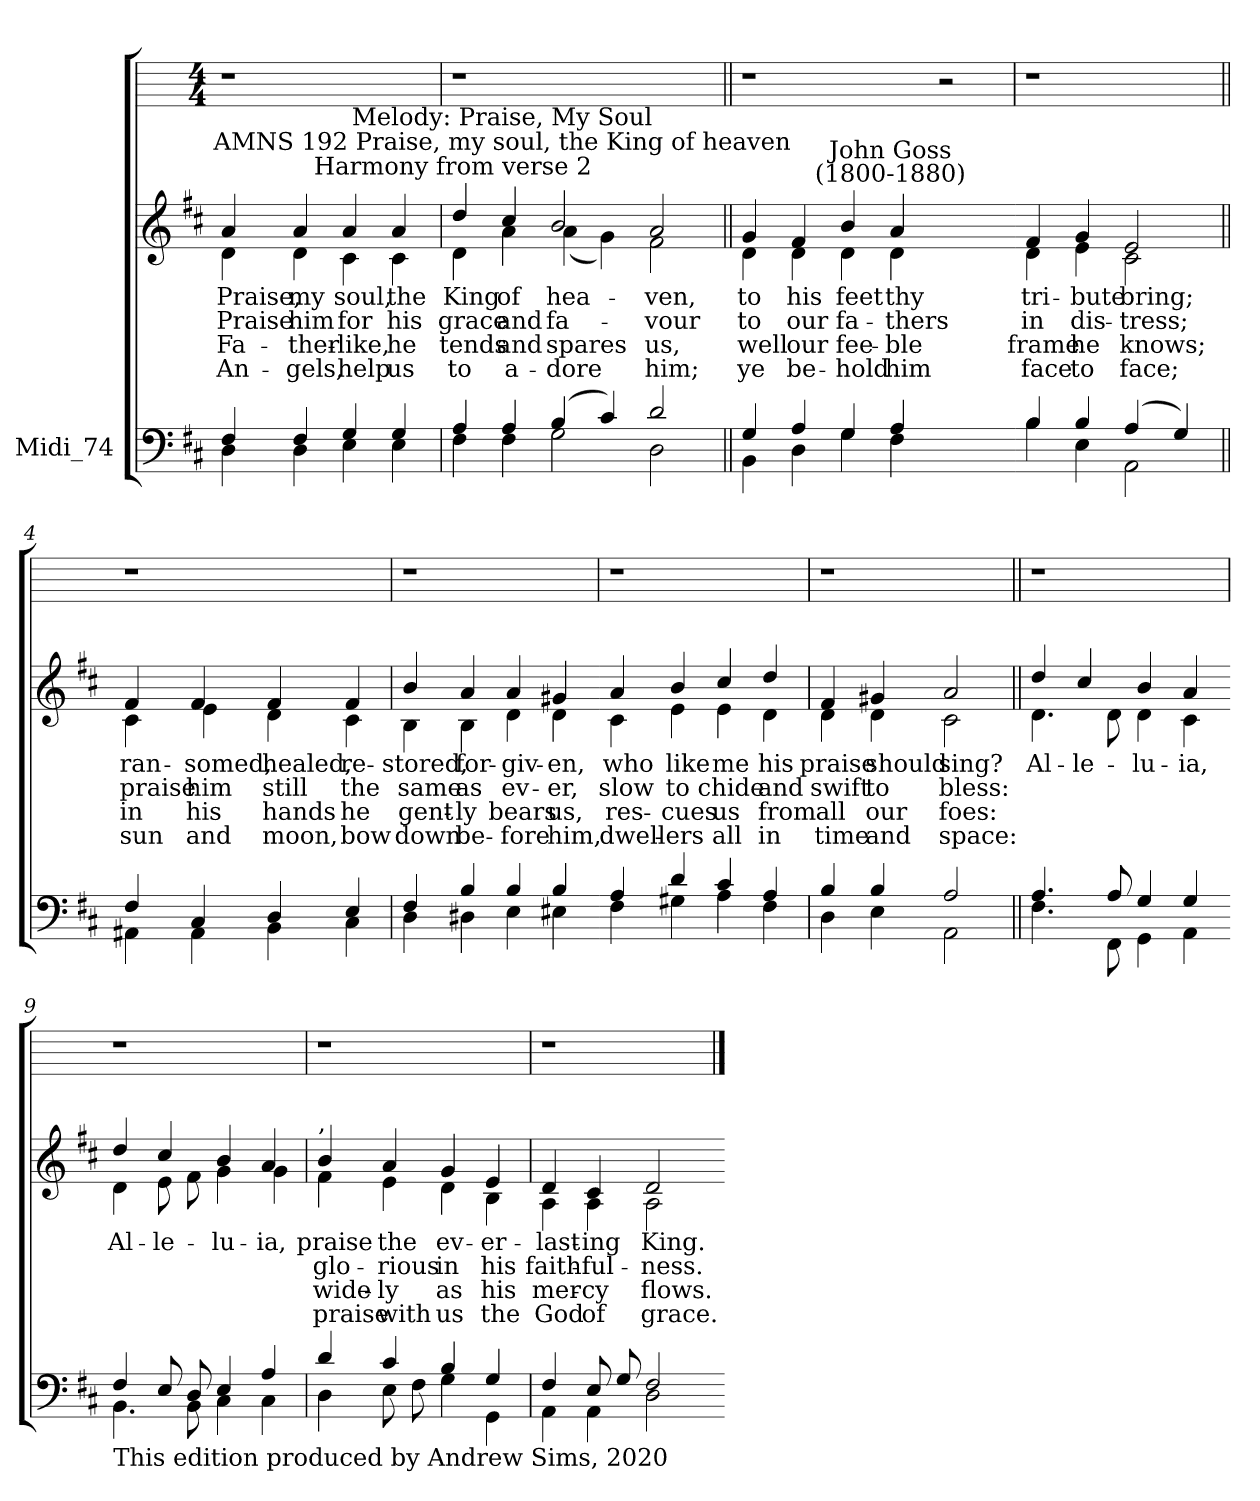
**kern	**kern	**text	**text	**text	**text	**kern
*part3	*part2	*part2	*part2	*part2	*part2	*part1
*staff3	*staff2	*staff2	*staff2	*staff2	*staff2	*staff1
*I"Midi_74	*	*	*	*	*	*
*clefF4	*clefG2	*	*	*	*	*
*k[f#c#]	*k[f#c#]	*	*	*	*	*
*D:	*D:	*	*	*	*	*
*	*	*	*	*	*	*M4/4
=	=	=	=	=	=	=
*^	*	*	*	*	*	*
!	!	!LO:TX:a:cj:t=H. F. Lyte\n(1793-1847)	!	!	!	!	!
!	!	!	!LO:LY:b	!LO:LY:b	!LO:LY:b	!LO:LY:b	!
*	*	*^	*	*	*	*	*
4F#/	4D\	4a/	4d\	Praise,	Praise	Fa-	-An-	1r
!	!	!	!	!LO:LY:b	!LO:LY:b	!LO:LY:b	!LO:LY:b	!
4F#/	4D\	4a/	4d\	-my	him	ther-	-gels,	.
!	!	!	!	!LO:LY:b	!LO:LY:b	!LO:LY:b	!LO:LY:b	!
4G/	4E\	4a/	4c#\	soul,	for	like,	help	.
!	!	!	!	!LO:LY:b	!LO:LY:b	!LO:LY:b	!LO:LY:b	!
4G/	4E\	4a/	4c#\	the	his	he	us	.
=1	=1	=1	=1	=1	=1	=1	=1	=1
!	!	!LO:TX:a:cj:t=Harmony from verse 2	!	!	!	!	!	!
!	!	!	!	!LO:LY:b	!LO:LY:b	!LO:LY:b	!LO:LY:b	!
4A/	4F#\	4dd/	4d\	King	grace	tends	to	1r
!	!	!LO:TX:a:cj:t=AMNS 192 Praise, my soul, the King of heaven	!	!	!	!	!	!
!	!	!LO:TX:a:cj:t=Melody&colon; Praise, My Soul	!	!	!	!	!	!
!	!	!	!	!LO:LY:b	!LO:LY:b	!LO:LY:b	!LO:LY:b	!
4A/	4F#\	4cc#/	4a\	of	and	and	a-	.
!	!	!	!	!LO:LY:b	!LO:LY:b	!LO:LY:b	!LO:LY:b	!
(>4B/	2G\	2b/	(<4a\	-hea-	-fa-	-spares	dore	.
4c#/)	.	.	4g\)	.	.	.	.	.
!	!	!	!	!LO:LY:b	!LO:LY:b	!LO:LY:b	!LO:LY:b	!
2d/	2D\	2a/	2f#\	ven,	vour	us,	him;	2ryy
=2||	=2||	=2||	=2||	=2||	=2||	=2||	=2||	=2||
!	!	!	!	!LO:LY:b	!LO:LY:b	!LO:LY:b	!LO:LY:b	!
4G/	4BB\	4g/	4d\	to	to	well	ye	1r
!	!	!	!	!LO:LY:b	!LO:LY:b	!LO:LY:b	!LO:LY:b	!
4A/	4D\	4f#/	4d\	his	our	our	be-	.
!	!	!	!	!LO:LY:b	!LO:LY:b	!LO:LY:b	!LO:LY:b	!
4G/	4G\	4b/	4d\	-feet	fa-	-fee-	-hold	.
!	!	!LO:TX:a:cj:t=John Goss\n(1800-1880)	!	!	!	!	!	!
!	!	!	!	!LO:LY:b	!LO:LY:b	!LO:LY:b	!LO:LY:b	!
4A/	4F#\	4a/	4d\	thy	thers	ble	him	.
2ryy	2ryy	2ryy	2ryy	.	.	.	.	2r
!!LO:LB:g=z
=3-	=3-	=3-	=3-	=3	=3	=3	=3	=3
!	!	!	!	!LO:LY:b	!LO:LY:b	!LO:LY:b	!LO:LY:b	!
4B/	4B\	4f#/	4d\	tri-	-in	frame	face	1r
!	!	!	!	!LO:LY:b	!LO:LY:b	!LO:LY:b	!LO:LY:b	!
4B/	4E\	4g/	4e\	bute	dis-	-he	to	.
!	!	!	!	!LO:LY:b	!LO:LY:b	!LO:LY:b	!LO:LY:b	!
(>4A/	2AA\	2e/	2c#\	bring;	tress;	knows;	face;	.
4G/)	.	.	.	.	.	.	.	.
=4||	=4||	=4||	=4||	=4||	=4||	=4||	=4||	=4||
!	!	!	!	!LO:LY:b	!LO:LY:b	!LO:LY:b	!LO:LY:b	!
4F#/	4AA#X\	4f#/	4c#\	ran-	-praise	in	sun	1r
!	!	!	!	!LO:LY:b	!LO:LY:b	!LO:LY:b	!LO:LY:b	!
4C#/	4AA#\	4f#/	4e\	somed,	him	his	and	.
!	!	!	!	!LO:LY:b	!LO:LY:b	!LO:LY:b	!LO:LY:b	!
4D/	4BB\	4f#/	4d\	healed,	still	hands	moon,	.
!	!	!	!	!LO:LY:b	!LO:LY:b	!LO:LY:b	!LO:LY:b	!
4E/	4C#\	4f#/	4c#\	re-	-the	he	bow	.
=5	=5	=5	=5	=5	=5	=5	=5	=5
!	!	!	!	!LO:LY:b	!LO:LY:b	!LO:LY:b	!LO:LY:b	!
4F#/	4D\	4b/	4B\	stored,	same	gent-	-down	1r
!	!	!	!	!LO:LY:b	!LO:LY:b	!LO:LY:b	!LO:LY:b	!
4B/	4D#X\	4a/	4B\	for-	-as	ly	be-	.
!	!	!	!	!LO:LY:b	!LO:LY:b	!LO:LY:b	!LO:LY:b	!
4B/	4E\	4a/	4d\	-giv-	-ev-	-bears	fore	.
!	!	!	!	!LO:LY:b	!LO:LY:b	!LO:LY:b	!LO:LY:b	!
4B/	4E#X\	4g#X/	4d\	en,	er,	us,	him,	.
!!LO:LB:g=z
=6-	=6-	=6-	=6-	=6	=6	=6	=6	=6
!	!	!	!	!LO:LY:b	!LO:LY:b	!LO:LY:b	!LO:LY:b	!
4A/	4F#\	4a/	4c#\	who	slow	res-	-dwell-	1r
!	!	!	!	!LO:LY:b	!LO:LY:b	!LO:LY:b	!LO:LY:b	!
4d/	4G#X\	4b/	4e\	-like	to	cues	ers	.
!	!	!	!	!LO:LY:b	!LO:LY:b	!LO:LY:b	!LO:LY:b	!
4c#/	4A\	4cc#/	4e\	me	chide	us	all	.
!	!	!	!	!LO:LY:b	!LO:LY:b	!LO:LY:b	!LO:LY:b	!
4A/	4F#\	4dd/	4d\	his	and	from	in	.
=7	=7	=7	=7	=7	=7	=7	=7	=7
!	!	!	!	!LO:LY:b	!LO:LY:b	!LO:LY:b	!LO:LY:b	!
4B/	4D\	4f#/	4d\	praise	swift	all	time	1r
!	!	!	!	!LO:LY:b	!LO:LY:b	!LO:LY:b	!LO:LY:b	!
4B/	4E\	4g#X/	4d\	should	to	our	and	.
!	!	!	!	!LO:LY:b	!LO:LY:b	!LO:LY:b	!LO:LY:b	!
2A/	2AA\	2a/	2c#\	sing?	bless:	foes:	space:	.
=8||	=8||	=8||	=8||	=8||	=8||	=8||	=8||	=8||
!	!	!	!	!LO:LY:b	!	!	!	!
4.A/	4.F#\	4dd/	4.d\	Al-	.	.	.	1r
!	!	!	!	!LO:LY:b	!	!	!	!
.	.	4cc#/	.	-le-	.	.	.	.
8A/	8FF#\	.	8d\	.	.	.	.	.
!	!	!	!	!LO:LY:b	!	!	!	!
4G/	4GG\	4b/	4d\	-lu-	.	.	.	.
!	!	!	!	!LO:LY:b	!	!	!	!
4G/	4AA\	4a/	4c#\	-ia,	.	.	.	.
!!LO:LB:g=z
=9-	=9-	=9-	=9-	=9	=9	=9	=9	=9
!LO:TX:b:t=This edition produced by Andrew Sims, 2020	!	!	!	!	!	!	!	!
!	!	!	!	!LO:LY:b	!	!	!	!
4F#/	4.BB\	4dd/	4d\	Al-	.	.	.	1r
!	!	!	!	!LO:LY:b	!	!	!	!
8E/	.	4cc#/	8e\	-le-	.	.	.	.
8D/	8BB\	.	8f#\	.	.	.	.	.
!	!	!	!	!LO:LY:b	!	!	!	!
4E/	4C#\	4b/	4g\	-lu-	.	.	.	.
!	!	!	!	!LO:LY:b	!	!	!	!
4A/	4C#\	4a/	4g\	-ia,	.	.	.	.
=10	=10	=10	=10	=10	=10	=10	=10	=10
!	!	!LO:TX:a:t=,	!	!	!	!	!	!
!	!	!	!	!LO:LY:b	!LO:LY:b	!LO:LY:b	!LO:LY:b	!
4d/	4D\	4b/	4f#\	praise	glo-	-wide-	-praise	1r
!	!	!	!	!LO:LY:b	!LO:LY:b	!LO:LY:b	!LO:LY:b	!
4c#/	8E\	4a/	4e\	the	rious	ly	with	.
.	8F#\	.	.	.	.	.	.	.
!	!	!	!	!LO:LY:b	!LO:LY:b	!LO:LY:b	!LO:LY:b	!
4B/	4G\	4g/	4d\	ev-	-in	as	us	.
!	!	!	!	!LO:LY:b	!LO:LY:b	!LO:LY:b	!LO:LY:b	!
4G/	4GG\	4e/	4B	er-	-his	his	the	.
=11	=11	=11	=11	=11	=11	=11	=11	=11
!	!	!	!	!LO:LY:b	!LO:LY:b	!LO:LY:b	!LO:LY:b	!
4F#/	4AA\	4d/	4A	last-	-faith-	-mer-	-God	1r
!	!	!	!	!LO:LY:b	!LO:LY:b	!LO:LY:b	!LO:LY:b	!
8E/	4AA\	4c#/	4A	ing	ful-	-cy	of	.
8G/	.	.	.	.	.	.	.	.
!	!	!	!	!LO:LY:b	!LO:LY:b	!LO:LY:b	!LO:LY:b	!
2F#/	2D\	2d/	2A	King.	ness.	flows.	grace.	.
*v	*v	*	*	*	*	*	*	*
*	*v	*v	*	*	*	*	*
=-	=-	==	==	==	==	==
*-	*-	*-	*-	*-	*-	*-
